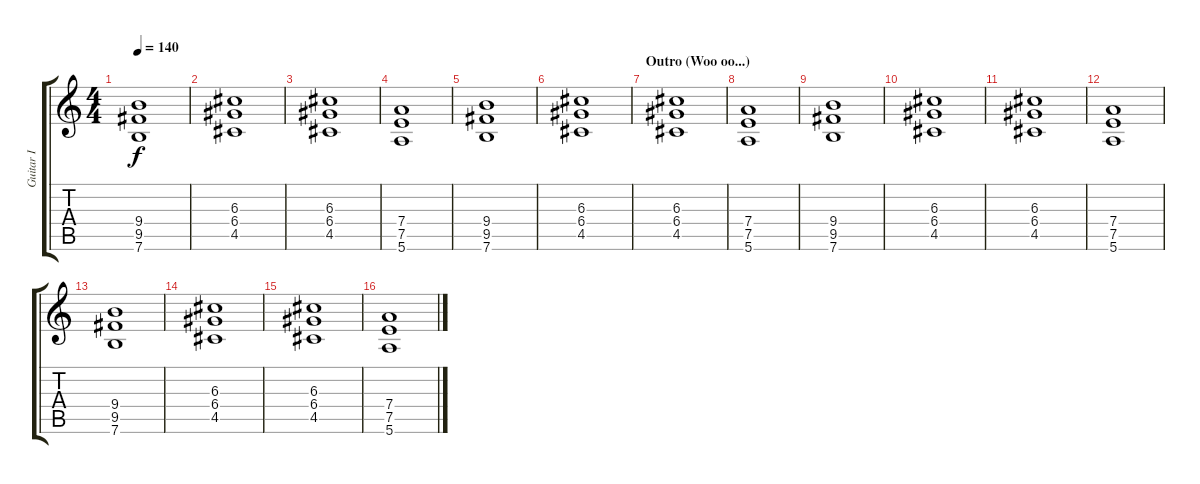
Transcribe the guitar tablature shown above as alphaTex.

\track ("Guitar I" "Guitar I") {instrument distortionguitar}
\staff {score tabs}
\tuning (E4 B3 G3 D3 A2 E2) {hide}
\ts (4 4)
\tempo 140
\clef g2
\ks c
(9.4 9.5 7.6).1{dy f} |
(6.3 6.4 4.5).1 |
(6.3 6.4 4.5).1 |
(7.4 7.5 5.6).1 |
(9.4 9.5 7.6).1 |
(6.3 6.4 4.5).1 |
\section ("" "Outro (Woo oo...)")
(6.3 6.4 4.5).1 |
(7.4 7.5 5.6).1 |
(9.4 9.5 7.6).1 |
(6.3 6.4 4.5).1 |
(6.3 6.4 4.5).1 |
(7.4 7.5 5.6).1 |
(9.4 9.5 7.6).1 |
(6.3 6.4 4.5).1 |
(6.3 6.4 4.5).1 |
(7.4 7.5 5.6).1
